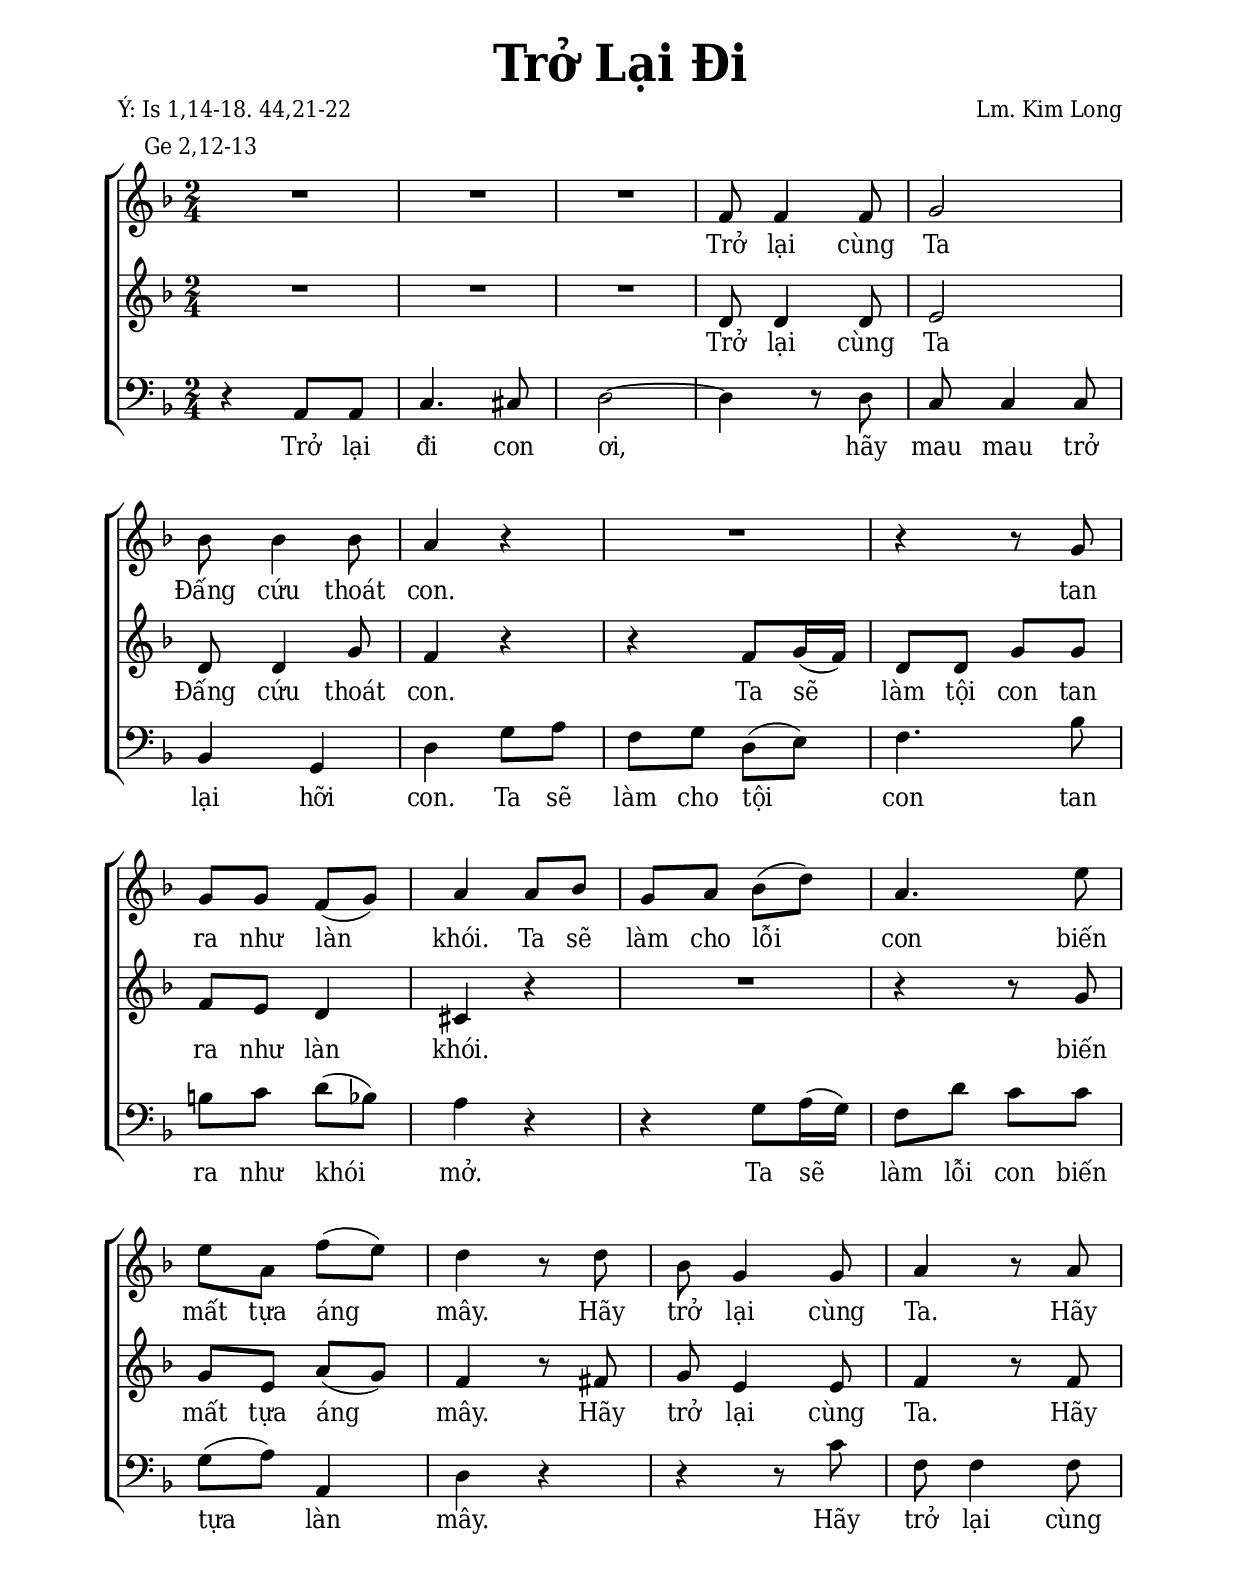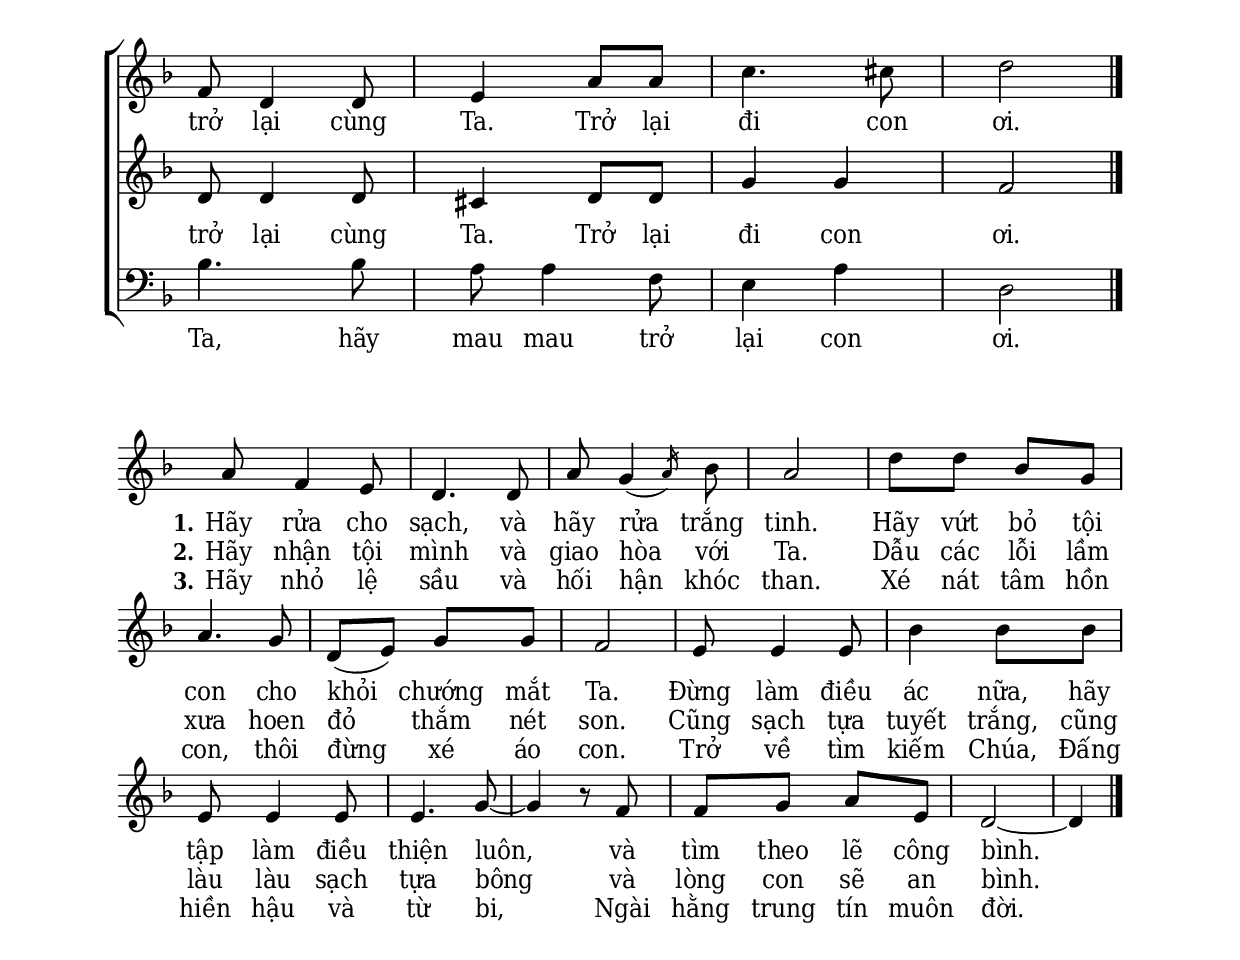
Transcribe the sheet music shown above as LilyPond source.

% Cài đặt chung
\version "2.22.1"
\include "english.ly"

\header {
  title = \markup { \fontsize #3 "Trở Lại Đi" }
  poet = \markup {
    \column {
      \line { "Ý: Is 1,14-18. 44,21-22" }
      \line { "    Ge 2,12-13"  }
    }
  }
  composer = "Lm. Kim Long"
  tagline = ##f
}

% Nhạc
% Đổi kích thước nốt cho bè phụ
notBePhu =
#(define-music-function (font-size music) (number? ly:music?)
   (for-some-music
     (lambda (m)
       (if (music-is-of-type? m 'rhythmic-event)
           (begin
             (set! (ly:music-property m 'tweaks)
                   (cons `(font-size . ,font-size)
                         (ly:music-property m 'tweaks)))
             #t)
           #f))
     music)
   music)

nhacDiepKhucSop = \relative c' {
  R2*3
  f8 f4 f8 |
  g2 |
  bf8 bf4 bf8 |
  a4 r |
  R2
  r4 r8 g |
  g g f (g) |
  a4 a8 bf |
  g a bf (d) |
  a4. e'8 |
  e a, f' (e) |
  d4 r8 d |
  bf g4 g8 |
  a4 r8 a |
  f d4 d8 |
  e4 a8 a |
  c4. cs8 |
  d2 \bar "|."
}

nhacDiepKhucAlto = \relative c' {
  R2*3
  d8 d4 d8 |
  e2 |
  d8 d4 g8 |
  f4 r |
  r f8 g16 (f) |
  d8 d g g |
  f e d4 |
  cs r4 |
  R2
  r4 r8 g' |
  g e a (g) |
  f4 r8 fs |
  g e4 e8 |
  f4 r8 f |
  d8 d4 d8 |
  cs4 d8 d |
  g4 g |
  f2
}

nhacDiepKhucBas = \relative c {
  r4 a8 a |
  c4. cs8 |
  d2 ~ |
  d4 r8 d |
  c8 c4 c8 |
  bf4 g |
  d' g8 a |
  f g d (e) |
  f4. bf8 |
  b! c d (bf) |
  a4 r |
  r g8 a16 (g) |
  f8 d' c c |
  g (a) a,4 |
  d r
  r r8 c' |
  f, f4 f8 |
  bf4. bf8 
  a a4 f8 |
  e4 a |
  d,2
}

nhacPhienKhuc = \relative c'' {
  a8 f4 e8 |
  d4. d8 |
  a'
  \afterGrace g4 ({
    \override Flag.stroke-style = #"grace"
    a16)}
  \revert Flag.stroke-style
  bf8 |
  a2 |
  d8 d bf g |
  a4. g8 |
  d (e) g g |
  f2 |
  e8 e4 e8 |
  bf'4 bf8 bf |
  e, e4 e8 |
  e4. g8 ~ |
  g4 r8 f |
  f g a e |
  d2 ~ |
  d4 \bar "|."
}

% Lời
loiDiepKhucSop = \lyricmode {
  Trở lại cùng Ta Đấng cứu thoát con.
  tan ra như làn khói.
  Ta sẽ làm cho lỗi con biến mất tựa áng mây.
  Hãy trở lại cùng Ta.
  Hãy trở lại cùng Ta.
  Trở lại đi con ơi.
}

loiDiepKhucAlto = \lyricmode {
  Trở lại cùng Ta Đấng cứu thoát con.
  Ta sẽ làm tội con tan ra như làn khói.
  biến mất tựa áng mây.
  Hãy trở lại cùng Ta.
  Hãy trở lại cùng Ta.
  Trở lại đi con ơi.
  
}

loiDiepKhucBas = \lyricmode {
  Trở lại đi con ơi,
  hãy mau mau trở lại hỡi con.
  Ta sẽ làm cho tội con tan ra như khói mở.
  Ta sẽ làm lỗi con biến tựa làn mây.
  Hãy trở lại cùng Ta,
  hãy mau mau trở lại con ơi.
}

loiPhienKhucMot = \lyricmode {
  \set stanza = #"1."
  Hãy rửa cho sạch, và hãy rửa trắng tinh.
  Hãy vứt bỏ tội con cho khỏi chướng mắt Ta.
  Đừng làm điều ác nữa, hãy tập làm điều thiện luôn,
  và tìm theo lẽ công bình.
}

loiPhienKhucHai = \lyricmode {
  \set stanza = #"2."
  Hãy nhận tội mình và giao hòa với Ta.
  Dẫu các lỗi lầm xưa hoen đỏ thắm nét son.
  Cũng sạch tựa tuyết trắng,
  cũng làu làu sạch tựa bông
  và lòng con sẽ an bình.
}

loiPhienKhucBa = \lyricmode {
  \set stanza = #"3."
  Hãy nhỏ lệ sầu và hối hận khóc than.
  Xé nát tâm hồn con, thôi đừng xé áo con.
  Trở về tìm kiếm Chúa, Đấng hiền hậu và từ bi,
  Ngài hằng trung tín muôn đời.
}

% Dàn trang
\paper {
  #(set-paper-size "a4")
  top-margin = 20\mm
  bottom-margin = 20\mm
  left-margin = 20\mm
  right-margin = 20\mm
  indent = #0
  #(define fonts
    (make-pango-font-tree
      "Deja Vu Serif Condensed"
      "Deja Vu Serif Condensed"
      "Deja Vu Serif Condensed"
      (/ 20 20)))
  print-page-number = #f
  %page-count = #2
  %systems-per-page = 5
}

TongNhip = {
  \key f \major \time 2/4
  \set Timing.beamExceptions = #'()
  \set Timing.baseMoment = #(ly:make-moment 1/4)
}

% Đổi kích thước nốt cho bè phụ
notBePhu =
#(define-music-function (font-size music) (number? ly:music?)
   (for-some-music
     (lambda (m)
       (if (music-is-of-type? m 'rhythmic-event)
           (begin
             (set! (ly:music-property m 'tweaks)
                   (cons `(font-size . ,font-size)
                         (ly:music-property m 'tweaks)))
             #t)
           #f))
     music)
   music)
\score {
  \new ChoirStaff <<
    \new Staff <<
        \clef treble
        \new Voice = beSop {
          \TongNhip \nhacDiepKhucSop
        }
      \new Lyrics \lyricsto beSop \loiDiepKhucSop
    >>
    \new Staff <<
        \clef treble
        \new Voice = beAlto {
          \TongNhip \nhacDiepKhucAlto
        }
      \new Lyrics \lyricsto beAlto \loiDiepKhucAlto
    >>
    \new Staff <<
        \clef bass
        \new Voice = beBas {
          \TongNhip \nhacDiepKhucBas
        }
      \new Lyrics \lyricsto beBas \loiDiepKhucBas
    >>
  >>
  \layout {
    \override Lyrics.LyricSpace.minimum-distance = #2.0
    \override Score.BarNumber.break-visibility = ##(#f #f #f)
    \override Score.SpacingSpanner.uniform-stretching = ##t
  }
}

\score {
  \new ChoirStaff <<
    \new Staff
      <<
      \new Voice = beSop {
        \TongNhip \nhacPhienKhuc
      }
    >>
    \new Lyrics \lyricsto beSop \loiPhienKhucMot
    \new Lyrics \lyricsto beSop \loiPhienKhucHai
    \new Lyrics \lyricsto beSop \loiPhienKhucBa
  >>
  \layout {
    \override Staff.TimeSignature.transparent = ##t
    \override Lyrics.LyricSpace.minimum-distance = #2.0
    \override LyricHyphen.minimum-distance = #2.0
    \override Score.BarNumber.break-visibility = ##(#f #f #f)
    \override Score.SpacingSpanner.uniform-stretching = ##t
  } 
}
